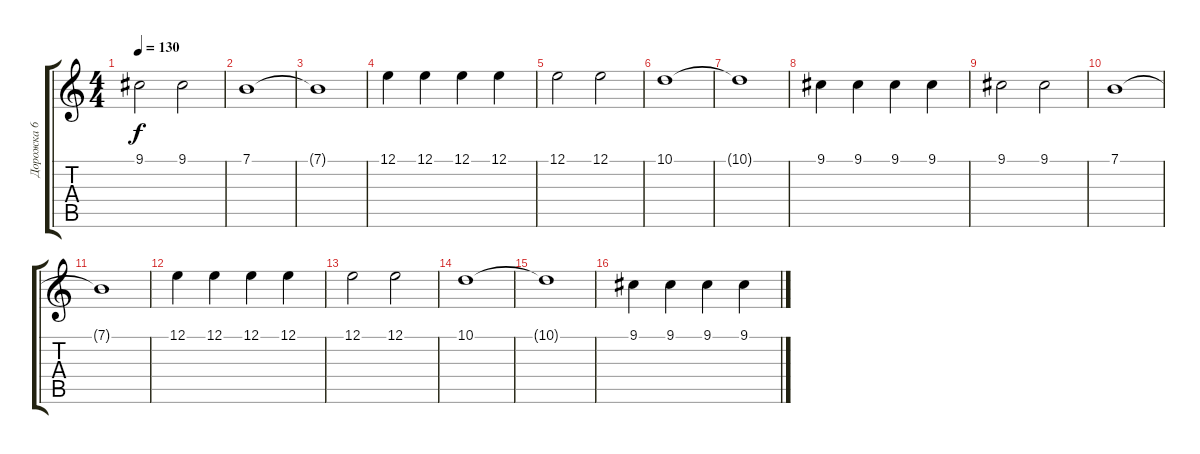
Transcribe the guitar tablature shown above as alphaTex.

\track ("Дорожка 6" "Дорожка 6") {instrument altosax}
\staff {score tabs}
\tuning (E4 B3 G3 D3 A2 E2) {hide}
\ts (4 4)
\tempo 130
\clef g2
\ks c
9.1.2{dy f} 9.1.2 |
7.1.1 |
7.1{t}.1 |
12.1.4 12.1.4 12.1.4 12.1.4 |
12.1.2 12.1.2 |
10.1.1 |
10.1{t}.1 |
9.1.4 9.1.4 9.1.4 9.1.4 |
9.1.2 9.1.2 |
7.1.1 |
7.1{t}.1 |
12.1.4 12.1.4 12.1.4 12.1.4 |
12.1.2 12.1.2 |
10.1.1 |
10.1{t}.1 |
9.1.4 9.1.4 9.1.4 9.1.4
